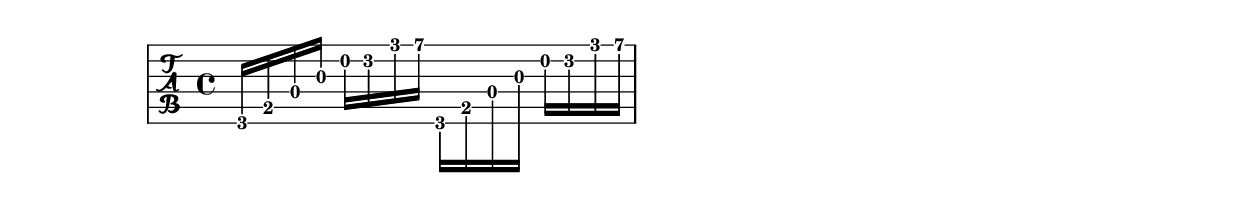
% Do not edit this file; it is automatically
% generated from Documentation/snippets/new
% This file is in the public domain.
%% Note: this file works from version 2.13.36
\version "2.13.36"

\header {
%% Translation of GIT committish: a874fda3641c9e02f61be5c41b215b8304b8ed00
  texidoces = "
La dirección de las plicas se contola de la misma forma en la
tablatura que en la notación tradicional. Las barras se pueden
poner horizontales, como se muestra en este ejemplo.

"
  doctitlees = "Comportamiento de las plicas y las barras de corchea en tablaturas"


%% Translation of GIT committish: 0a868be38a775ecb1ef935b079000cebbc64de40
  texidocde = "
Die Richtung von Hälsen wird in Tabulaturen genauso wie in normaler Notation
eingestellt.  Balken können horizontal eingestellt werden, wie das Beispiel
zeigt.

"
  doctitlede = "Hals- und Balkenverhalten in einer Tabulatur"

%% Translation of GIT committish: 718fa63a806b2ae307f320e250bc83236e9cd136

  texidocfr = "
La direction des hampes se gère dans les tablatures tout comme en
notation traditionnelle.  Les ligatures peuvent être mises à l'horizontale
comme le montre cet exemple.

"
  doctitlefr = "Hampes et ligatures en mode tablature"


  lsrtags = "fretted-strings"
  texidoc = "
The direction of stems is controlled the same way in tablature as in
traditional notation.  Beams can be made horizontal, as shown in this
example.
"
  doctitle = "Stem and beam behavior in tablature"
} % begin verbatim


\new TabStaff {
  \relative c {
    \tabFullNotation
    g16 b d g b d g b
    \stemDown
    \override Beam #'damping = #+inf.0
    g,,16 b d g b d g b
  }
}
